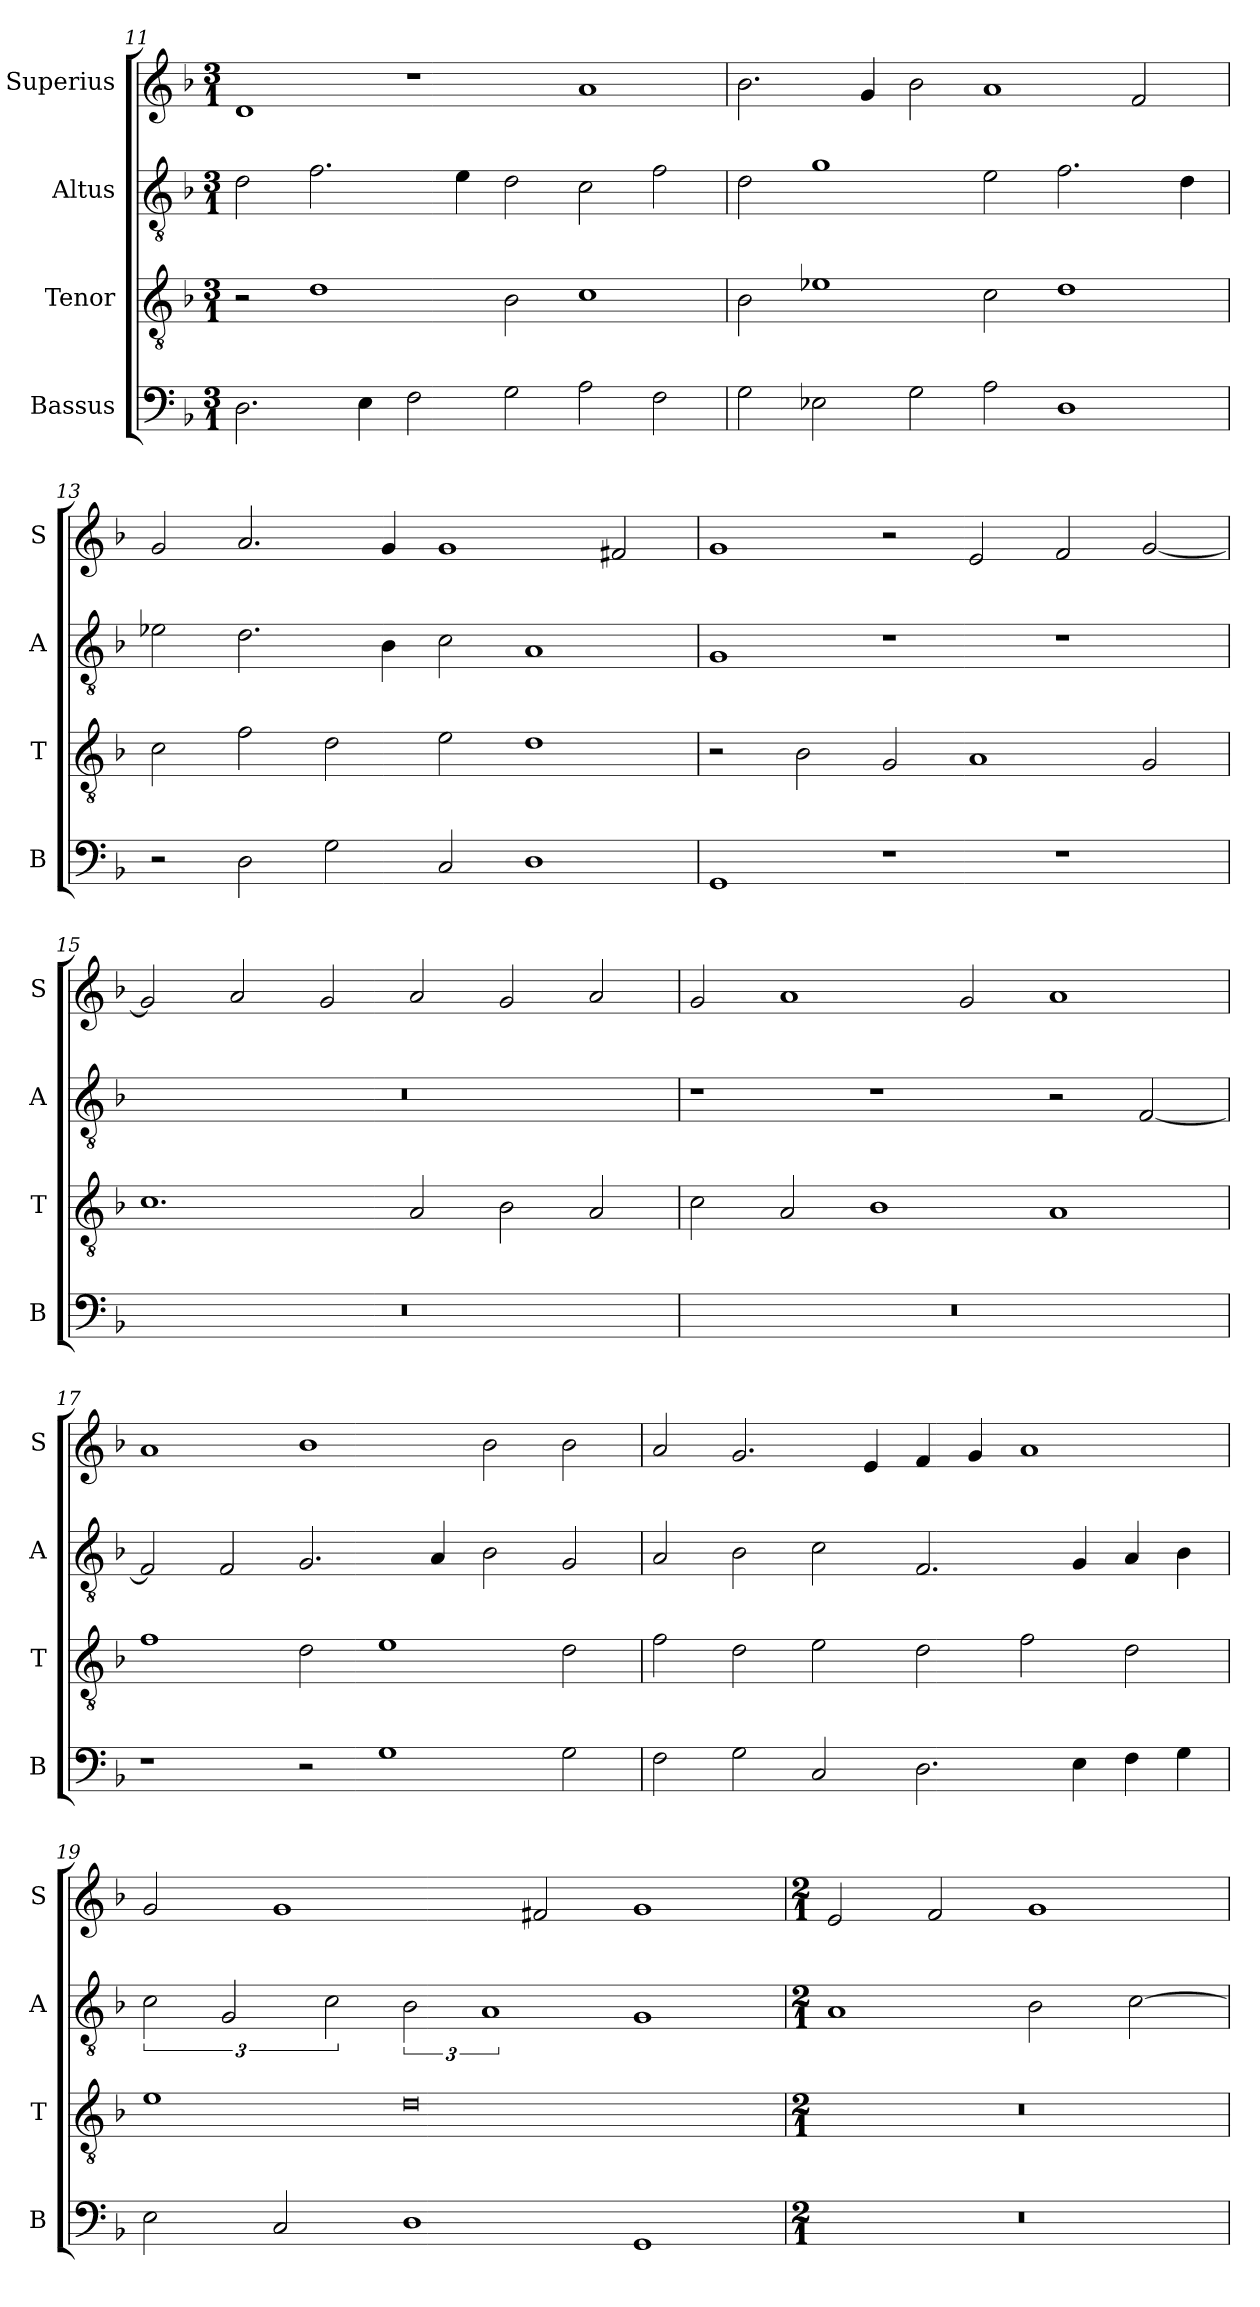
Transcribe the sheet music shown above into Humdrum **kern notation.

**kern	**kern	**kern	**kern
*part4	*part3	*part2	*part1
*staff4	*staff3	*staff2	*staff1
*I"Bassus	*I"Tenor	*I"Altus	*I"Superius
*I'B	*I'T	*I'A	*I'S
*clefF4	*clefGv2	*clefGv2	*clefG2
*k[b-]	*k[b-]	*k[b-]	*k[b-]
*M3/1	*M3/1	*M3/1	*M3/1
=11	=11	=11	=11
2.D\	2r	2d\	1d
.	1d	2.f\	.
4E\	.	.	.
2F\	.	.	1r
.	.	4e\	.
2G\	2B-\	2d\	.
2A\	1c	2c\	1a
2F\	.	2f\	.
=12	=12	=12	=12
2G\	2B-\	2d\	2.b-\
2E-X\	1e-X	1g	.
.	.	.	4g/
2G\	.	.	2b-\
2A\	2c\	2e\	1a
1D	1d	2.f\	.
.	.	.	2f/
.	.	4d\	.
=13	=13	=13	=13
2r	2c\	2e-X\	2g/
2D\	2f\	2.d\	2.a/
2G\	2d\	.	.
.	.	4B-\	4g/
2C/	2e\	2c\	1g
1D	1d	1A	.
.	.	.	2f#X/
=14	=14	=14	=14
1GG	2r	1G	1g
.	2B-\	.	.
1r	2G/	1r	2r
.	1A	.	2e/
1r	.	1r	2f/
.	2G/	.	[2g/
=15	=15	=15	=15
0.r	1.c	0.r	2g/]
.	.	.	2a/
.	.	.	2g/
.	2A/	.	2a/
.	2B-\	.	2g/
.	2A/	.	2a/
=16	=16	=16	=16
0.r	2c\	1r	2g/
.	2A/	.	1a
.	1B-	1r	.
.	.	.	2g/
.	1A	2r	1a
.	.	[2F/	.
=17	=17	=17	=17
1r	1f	2F/]	1a
.	.	2F/	.
2r	2d\	2.G/	1b-
1G	1e	.	.
.	.	4A/	.
.	.	2B-\	2b-\
2G\	2d\	2G/	2b-\
=18	=18	=18	=18
2F\	2f\	2A/	2a/
2G\	2d\	2B-\	2.g/
2C/	2e\	2c\	.
.	.	.	4e/
2.D\	2d\	2.F/	4f/
.	.	.	4g/
.	2f\	.	1a
4E\	.	4G/	.
4F\	2d\	4A/	.
4G\	.	4B-\	.
=19	=19	=19	=19
2E\	1e	3c\	2g/
.	.	3G/	.
2C/	.	.	1g
.	.	3c\	.
1D	0d	3B-\	.
.	.	3%2A	.
.	.	.	2f#X/
1GG	.	1G	1g
=20	=20	=20	=20
*M2/1	*M2/1	*M2/1	*M2/1
0r	0r	1A	2e/
.	.	.	2f/
.	.	2B-\	1g
.	.	[2c\	.
=	=	=	=
*-	*-	*-	*-
